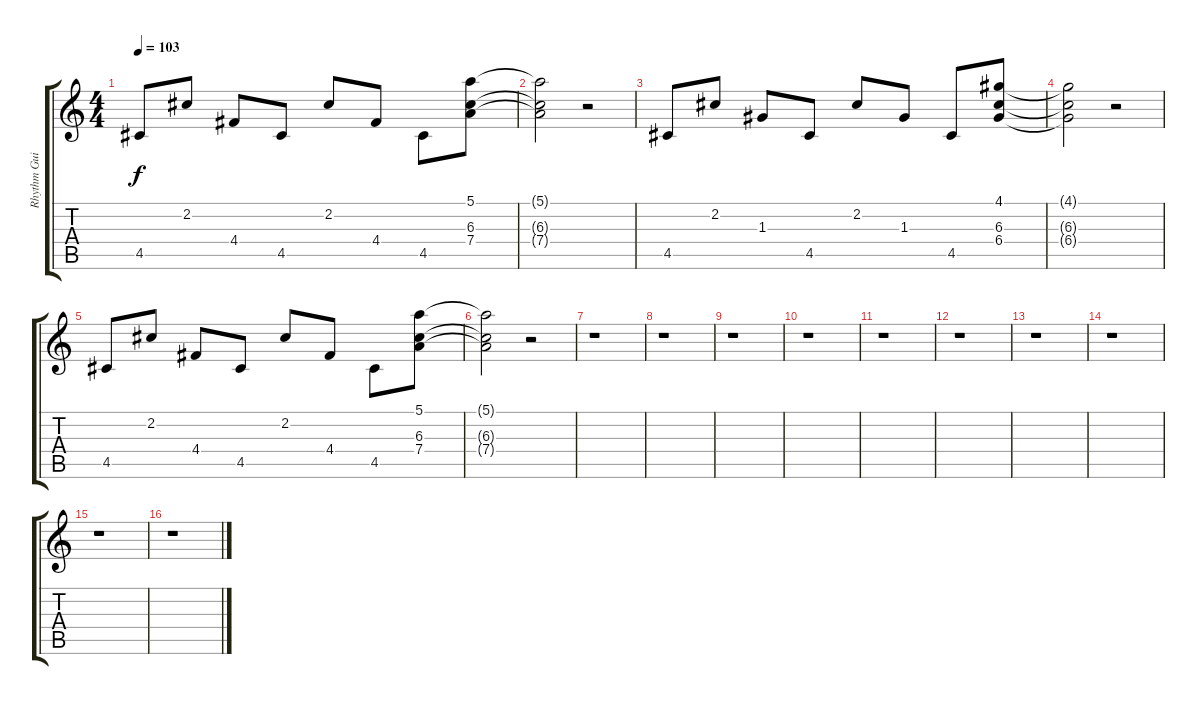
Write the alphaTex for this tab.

\track ("Rhythm Guitar" "Rhythm Gui") {instrument acousticguitarsteel}
\staff {score tabs}
\tuning (E4 B3 G3 D3 A2 E2) {hide}
\ts (4 4)
\tempo 103
\clef g2
\ks c
4.5.8{dy f} 2.2.8 4.4.8 4.5.8 2.2.8 4.4.8 4.5.8 (5.1 6.3 7.4).8 |
(5.1{t} 6.3{t} 7.4{t}).2 r.2 |
4.5.8 2.2.8 1.3.8 4.5.8 2.2.8 1.3.8 4.5.8 (4.1 6.3 6.4).8 |
(4.1{t} 6.3{t} 6.4{t}).2 r.2 |
4.5.8 2.2.8 4.4.8 4.5.8 2.2.8 4.4.8 4.5.8 (5.1 6.3 7.4).8 |
(5.1{t} 6.3{t} 7.4{t}).2 r.2 |
r.1 |
r.1 |
r.1 |
r.1 |
r.1 |
r.1 |
r.1 |
r.1 |
r.1 |
r.1
